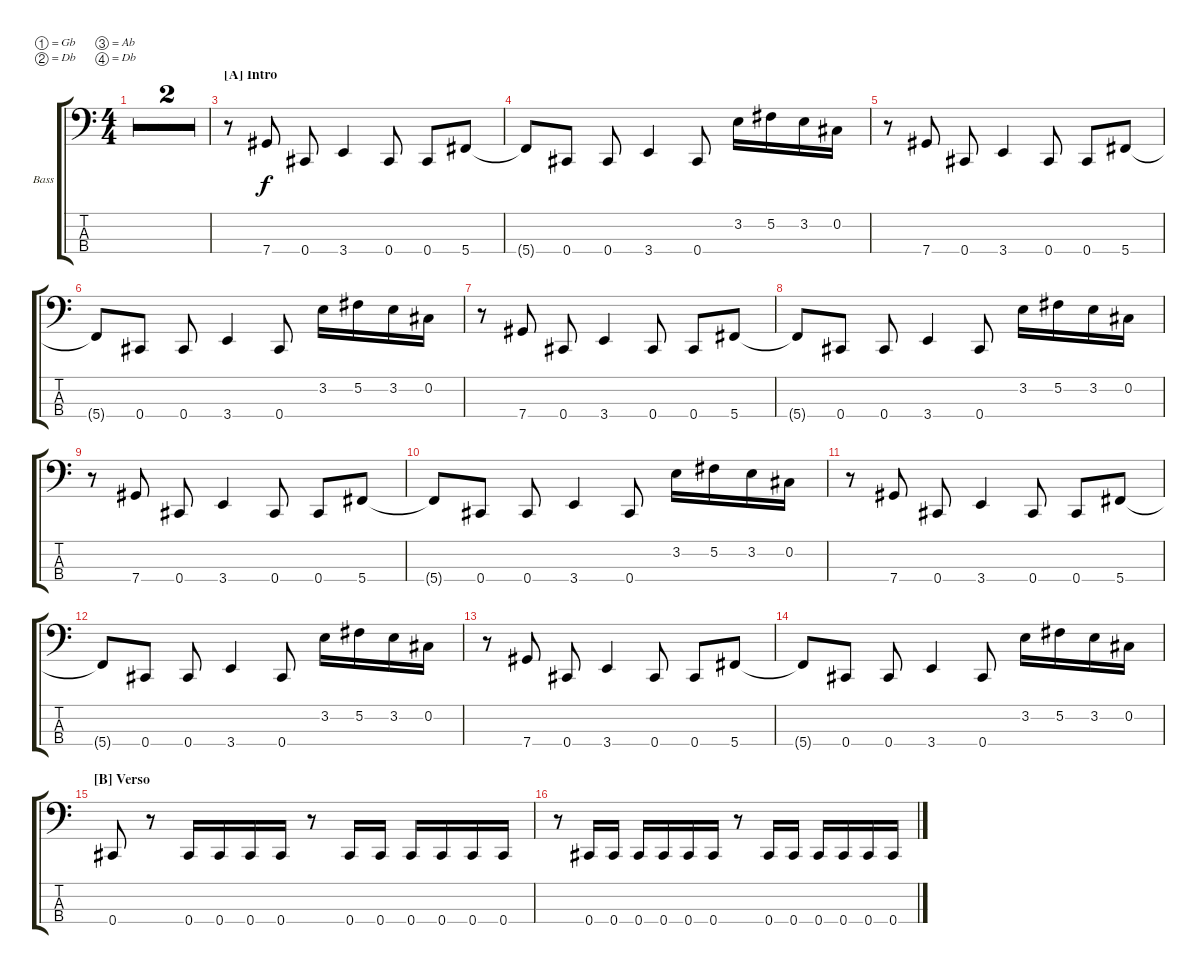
\defaultSystemsLayout 4
\bracketExtendMode groupsimilarinstruments
\firstSystemTrackNameOrientation horizontal
\otherSystemsTrackNameOrientation horizontal
\track ("Bass" "Bass") {multiBarRest instrument electricbassfinger}
\staff {score tabs}
\tuning (Gb2 Db2 Ab1 Db1)
\ts (4 4)
\tempo 115
\clef f4
\ks c
|
|
\section ("A" "Intro")
r.8 7.4.8 0.4.8 3.4.4 0.4.8 0.4.8 5.4.8 |
5.4{t}.8 0.4.8 0.4.8 3.4.4 0.4.8 3.2.16 5.2.16 3.2.16 0.2.16 |
r.8 7.4.8 0.4.8 3.4.4 0.4.8 0.4.8 5.4.8 |
5.4{t}.8 0.4.8 0.4.8 3.4.4 0.4.8 3.2.16 5.2.16 3.2.16 0.2.16 |
r.8 7.4.8 0.4.8 3.4.4 0.4.8 0.4.8 5.4.8 |
5.4{t}.8 0.4.8 0.4.8 3.4.4 0.4.8 3.2.16 5.2.16 3.2.16 0.2.16 |
r.8 7.4.8 0.4.8 3.4.4 0.4.8 0.4.8 5.4.8 |
5.4{t}.8 0.4.8 0.4.8 3.4.4 0.4.8 3.2.16 5.2.16 3.2.16 0.2.16 |
r.8 7.4.8 0.4.8 3.4.4 0.4.8 0.4.8 5.4.8 |
5.4{t}.8 0.4.8 0.4.8 3.4.4 0.4.8 3.2.16 5.2.16 3.2.16 0.2.16 |
r.8 7.4.8 0.4.8 3.4.4 0.4.8 0.4.8 5.4.8 |
5.4{t}.8 0.4.8 0.4.8 3.4.4 0.4.8 3.2.16 5.2.16 3.2.16 0.2.16 |
\section ("B" "Verso")
0.4.8 r.8 0.4.16 0.4.16 0.4.16 0.4.16 r.8 0.4.16 0.4.16 0.4.16 0.4.16 0.4.16 0.4.16 |
r.8 0.4.16 0.4.16 0.4.16 0.4.16 0.4.16 0.4.16 r.8 0.4.16 0.4.16 0.4.16 0.4.16 0.4.16 0.4.16
